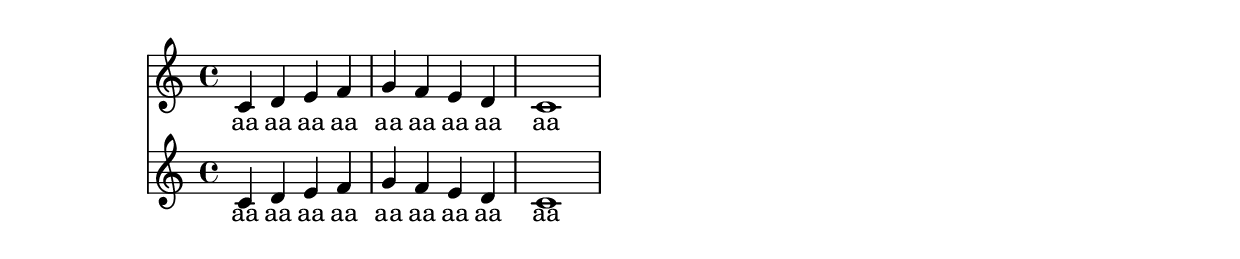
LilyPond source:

%% DO NOT EDIT this file manually; it is automatically
%% generated from LSR http://lsr.dsi.unimi.it
%% Make any changes in LSR itself, or in Documentation/snippets/new/ ,
%% and then run scripts/auxiliar/makelsr.py
%%
%% This file is in the public domain.
\version "2.14.2"

\header {
  lsrtags = "spacing, text, workaround, correction-wanted, vocal-music"

  texidoc = "
This snippet shows how to bring the lyrics line closer to the staff.

"
  doctitle = "Adjusting lyrics vertical spacing"
} % begin verbatim

% Default layout:
<<
  \new Staff \new Voice = melody \relative c' {
    c4 d e f
    g4 f e d
    c1
  }
  \new Lyrics \lyricsto melody { aa aa aa aa aa aa aa aa aa }

  \new Staff {
    \new Voice = melody \relative c' {
      c4 d e f
      g4 f e d
      c1
    }
  }
  % Reducing the minimum space below the staff and above the lyrics:
  \new Lyrics \with {
    \override VerticalAxisGroup #'nonstaff-relatedstaff-spacing = #'((basic-distance . 1))
  }
  \lyricsto melody { aa aa aa aa aa aa aa aa aa }
>>
